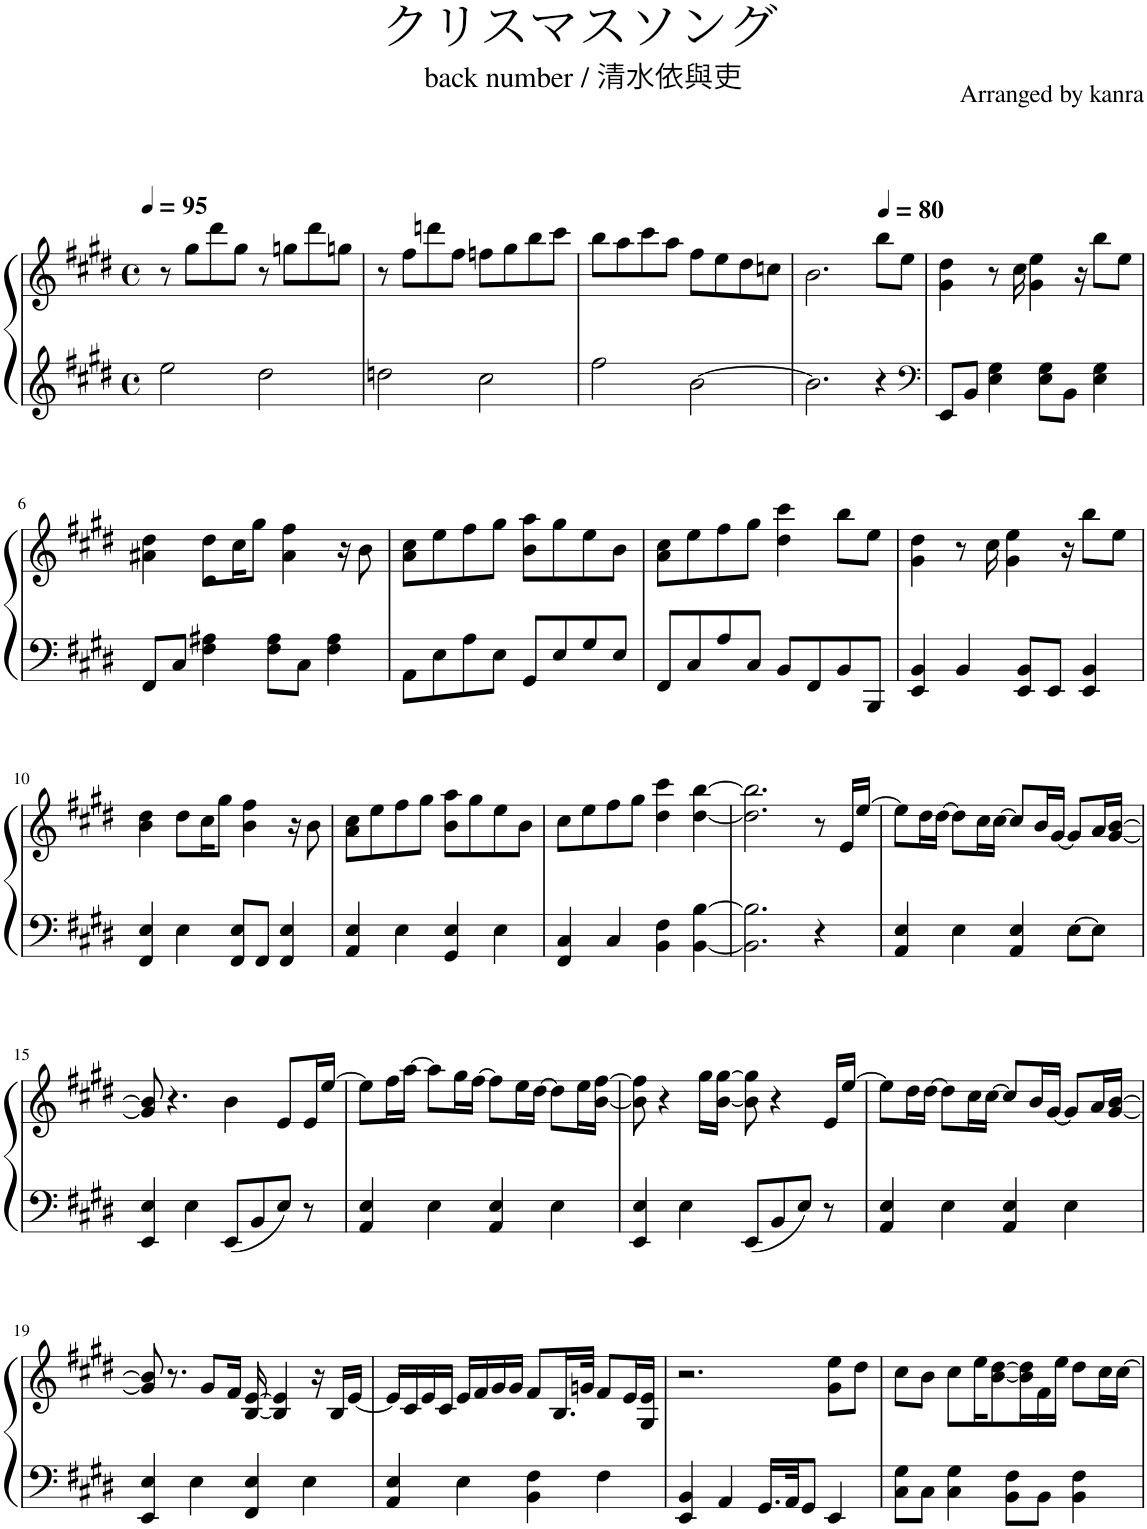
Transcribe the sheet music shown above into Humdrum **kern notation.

**kern	**kern
*part1	*part1
*staff2	*staff1
*I"Piano	*
*I'Pno.	*
*clefG2	*clefG2
*k[f#c#g#d#]	*k[f#c#g#d#]
*M4/4	*M4/4
*met(c)	*met(c)
=1	=1
2ee\	8r
*	*MM95
.	8gg#\L
.	8ddd#\
.	8gg#\J
2dd#\	8r
.	8ggn\L
.	8ddd#\
.	8ggn\J
=2	=2
2ddn\	8r
.	8ff#\L
.	8dddn\
.	8ff#\J
2cc#\	8ffn\L
.	8gg#\
.	8bb\
.	8ccc#\J
=3	=3
2ff#\	8bb\L
.	8aa\
.	8ccc#\
.	8aa\J
[2b\	8ff#\L
.	8ee\
.	8dd#\
.	8ccn\J
=4	=4
2.b\]	2.b\
*	*MM80
4r	8bb\L
.	8ee\J
=5	=5
*clefF4	*
8EE/L	4g#\ 4dd#\
8BB/J	.
4E\ 4G#\	8r
.	16cc#\
.	4g#\ 4ee\
8E\ 8G#\L	.
8BB\J	.
.	16r
4E\ 4G#\	8bb\L
.	8ee\J
!!LO:LB:g=z
=6	=6
8FF#/L	4a#X\ 4dd#\
8C#/J	.
4F#\ 4A#X\	8a#\ 8dd#\L
.	16cc#\K
.	8gg#\J
8F#\ 8A#\L	.
.	4a#\ 4ff#\
8C#\J	.
4F#\ 4A#\	.
.	16r
.	8b\
=7	=7
8AA\L	8a\ 8cc#\L
8E\	8ee\
8A\	8ff#\
8E\J	8gg#\J
8GG#/L	8b\ 8aa\L
8E/	8gg#\
8G#/	8ee\
8E/J	8b\J
=8	=8
8FF#/L	8a\ 8cc#\L
8C#/	8ee\
8A/	8ff#\
8C#/J	8gg#\J
8BB/L	4dd#\ 4ccc#\
8FF#/	.
8BB/	8bb\L
8BBB/J	8ee\J
=9	=9
4EE/ 4BB/	4g#\ 4dd#\
4BB/	8r
.	16cc#\
.	4g#\ 4ee\
8EE/ 8BB/L	.
8EE/J	.
.	16r
4EE/ 4BB/	8bb\L
.	8ee\J
!!LO:LB:g=z
=10	=10
4FF#/ 4E/	4b\ 4dd#\
4E\	8dd#\L
.	16cc#\K
.	8gg#\J
8FF#/ 8E/L	.
.	4b\ 4ff#\
8FF#/J	.
4FF#/ 4E/	.
.	16r
.	8b\
=11	=11
4AA/ 4E/	8a\ 8cc#\L
.	8ee\
4E\	8ff#\
.	8gg#\J
4GG#/ 4E/	8b\ 8aa\L
.	8gg#\
4E\	8ee\
.	8b\J
=12	=12
4FF#/ 4C#/	8cc#\L
.	8ee\
4C#/	8ff#\
.	8gg#\J
4BB\ 4F#\	4dd#\ 4ccc#\
[4BB\ [4B\	[4dd#\ [4bb\
=13	=13
2.BB\] 2.B\]	2.dd#\] 2.bb\]
4r	8r
.	16e/LL
.	[16ee/JJ
=14	=14
4AA/ 4E/	8ee\L]
.	16dd#\L
.	[16dd#\JJ
4E\	8dd#\L]
.	16cc#\L
.	[16cc#\JJ
4AA/ 4E/	8cc#/L]
.	16b/L
.	[16g#/JJ
[8E\L	8g#/L]
8E\J]	16a/L
.	[16g#/ [16b/JJ
!!LO:LB:g=z
=15	=15
4EE/ 4E/	8g#/] 8b/]
.	4.r
4E\	.
8EE/L	4b\
8BB/	.
8E/J	8e/L
8r	16e/L
.	[16ee/JJ
=16	=16
4AA/ 4E/	8ee\L]
.	16ff#\L
.	[16aa\JJ
4E\	8aa\L]
.	16gg#\L
.	[16ff#\JJ
4AA/ 4E/	8ff#\L]
.	16ee\L
.	[16dd#\JJ
4E\	8dd#\L]
.	16ee\L
.	[16b\ [16ff#\JJ
=17	=17
4EE/ 4E/	8b\] 8ff#\]
.	4r
4E\	.
.	16gg#\LL
.	[16b\ [16gg#\JJ
8EE/L	8b\] 8gg#\]
8BB/	4r
8E/J	.
8r	16e/LL
.	[16ee/JJ
=18	=18
4AA/ 4E/	8ee\L]
.	16dd#\L
.	[16dd#\JJ
4E\	8dd#\L]
.	16cc#\L
.	[16cc#\JJ
4AA/ 4E/	8cc#/L]
.	16b/L
.	[16g#/JJ
4E\	8g#/L]
.	16a/L
.	[16g#/ [16b/JJ
!!LO:LB:g=z
=19	=19
4EE/ 4E/	8g#/] 8b/]
.	8.r
4E\	.
.	8g#/L
.	16f#/Jk
4FF#/ 4E/	[16B/ [16e/
.	4B/] 4e/]
4E\	.
.	16r
.	16B/LL
.	[16e/JJ
=20	=20
4AA/ 4E/	16e/LL]
.	16c#/
.	16e/
.	16c#/JJ
4E\	16e/LL
.	16f#/
.	16g#/
.	16g#/JJ
4BB\ 4F#\	8f#/L
.	16.B/L
.	32gn/JJk
4F#\	8f#/L
.	16e/L
.	16G#/ 16e/JJ
=21	=21
4EE/ 4BB/	2.r
4AA/	.
16.GG#/LL	.
32AA/JK	.
8GG#/J	.
4EE/	8g#\ 8ee\L
.	8dd#\J
=22	=22
8C#\ 8G#\L	8cc#\L
8C#\J	8b\J
4C#\ 4G#\	8cc#\L
.	16ee\K
.	[8b\ [8dd#\
8BB\ 8F#\L	.
.	16b\] 16dd#\]L
8BB\J	16f#\
.	16ee\JJ
4BB\ 4F#\	8dd#\L
.	16cc#\L
.	[16cc#\JJ
=	=
*-	*-
